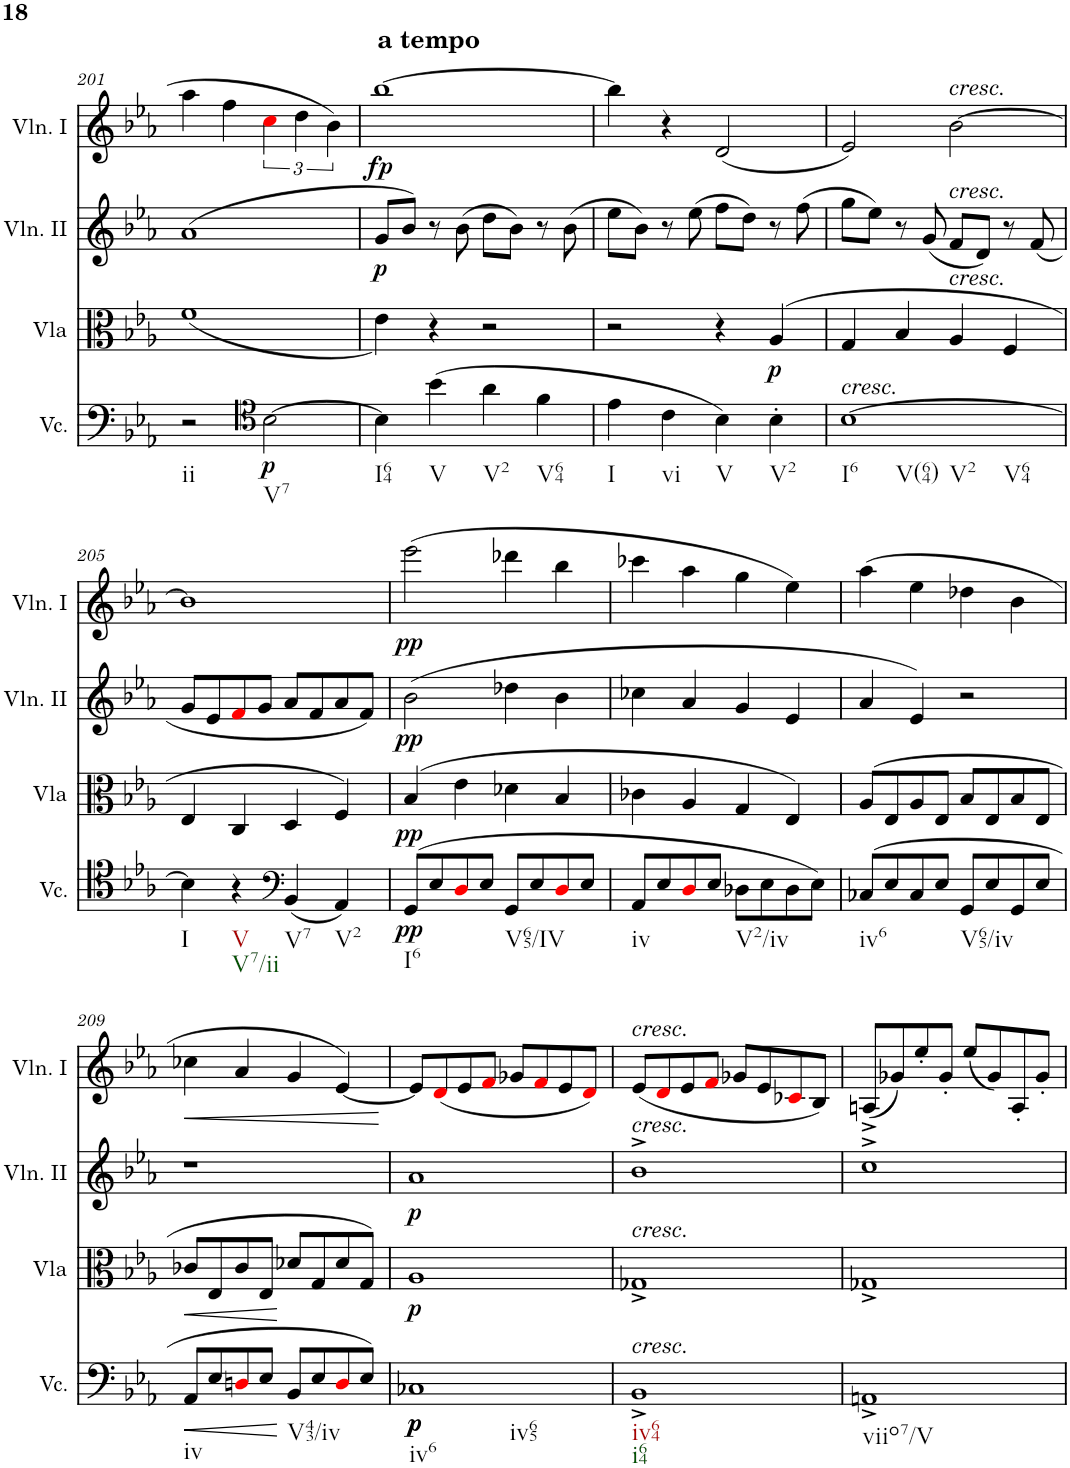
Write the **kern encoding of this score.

**kern	**dynam	**kern	**dynam	**kern	**dynam	**kern	**dynam
*part4	*part4	*part3	*part3	*part2	*part2	*part1	*part1
*staff4	*staff4	*staff3	*staff3	*staff2	*staff2	*staff1	*staff1
*I"Violoncello	*	*I"Viola	*	*I"Violino II	*	*I"Violino I	*
*I'Vc.	*	*I'Vla	*	*I'Vln. II	*	*I'Vln. I	*
!!LO:PB:g=z
*clefF4	*	*clefC3	*	*clefG2	*	*clefG2	*
*k[b-e-a-]	*	*k[b-e-a-]	*	*k[b-e-a-]	*	*k[b-e-a-]	*
*M4/4	*	*M4/4	*	*M4/4	*	*M4/4	*
*met(c)	*	*met(c)	*	*met(c)	*	*met(c)	*
=201	=201	=201	=201	=201	=201	=201	=201
!LO:TX:b:t=ii	!	!	!	!	!	!	!
2r	.	(<1f	.	(>1a-	.	4aa-\	.
.	.	.	.	.	.	4ff\	.
*clefC4	*	*	*	*	*	*	*
!LO:TX:b:t=V7	!	!	!	!	!	!	!
!	!LO:DY:b	!	!	!	!	!	!
[2B-\	p	.	.	.	.	6cci\	.
.	.	.	.	.	.	6dd\	.
.	.	.	.	.	.	6b-\	.
=202	=202	=202	=202	=202	=202	=202	=202
!	!	!	!	!	!	!LO:TX:a:B:t=a tempo	!
!LO:TX:b:t=I64	!	!	!	!	!	!	!
!	!	!	!	!	!LO:DY:b	!	!LO:DY:b
4B-\]	.	4e-\)	.	8g/L	p	[1bb-	fp
.	.	.	.	8b-/J)	.	.	.
!LO:TX:b:t=V	!	!	!	!	!	!	!
(>4b-\	.	4r	.	8r	.	.	.
.	.	.	.	(>8b-\	.	.	.
!LO:TX:b:t=V2	!	!	!	!	!	!	!
4a-\	.	2r	.	8dd\L	.	.	.
.	.	.	.	8b-\J)	.	.	.
!LO:TX:b:t=V64	!	!	!	!	!	!	!
4f\	.	.	.	8r	.	.	.
.	.	.	.	(>8b-\	.	.	.
=203	=203	=203	=203	=203	=203	=203	=203
!LO:TX:b:t=I	!	!	!	!	!	!	!
4e-\	.	2r	.	8ee-\L	.	4bb-\]	.
.	.	.	.	8b-\J)	.	.	.
!LO:TX:b:t=vi	!	!	!	!	!	!	!
4c\	.	.	.	8r	.	4r	.
.	.	.	.	(>8ee-\	.	.	.
!LO:TX:b:t=V	!	!	!	!	!	!	!
4B-\)	.	4r	.	8ff\L	.	(<2d/	.
.	.	.	.	8dd\J)	.	.	.
!LO:TX:b:t=V2	!	!	!	!	!	!	!
!	!	!	!LO:DY:b	!	!	!	!
4B-'\	.	(>4A-/	p	8r	.	.	.
.	.	.	.	(>8ff\	.	.	.
=204	=204	=204	=204	=204	=204	=204	=204
!LO:TX:a:i:t=cresc.	!	!	!	!	!	!	!
!LO:TX:b:t=I6	!	!	!	!	!	!	!
!LO:TX:b:t=V(64)	!	!	!	!	!	!	!
!LO:TX:b:t=V2	!	!	!	!	!	!	!
!LO:TX:b:t=V64	!	!	!	!	!	!	!
[1B-	.	4G/	.	8gg\L	.	2e-/)	.
.	.	.	.	8ee-\J)	.	.	.
.	.	4B-/	.	8r	.	.	.
.	.	.	.	(<8g/	.	.	.
!	!	!	!	!	!	!LO:TX:a:i:t=cresc.	!
!	!	!	!	!LO:TX:a:i:t=cresc.	!	!	!
!	!	!LO:TX:a:i:t=cresc.	!	!	!	!	!
.	.	4A-/	.	8f/L	.	[2b-\	.
.	.	.	.	8d/J)	.	.	.
.	.	4F/	.	8r	.	.	.
.	.	.	.	(<8f/	.	.	.
!!LO:LB:g=z
=205	=205	=205	=205	=205	=205	=205	=205
!LO:TX:b:t=I	!	!	!	!	!	!	!
4B-\]	.	4E-/	.	8g/L	.	1b-]	.
.	.	.	.	8e-/	.	.	.
!LO:TX:b:t=V	!	!	!	!	!	!	!
!LO:TX:b:t=V7/ii	!	!	!	!	!	!	!
4r	.	4C/	.	8fi/	.	.	.
.	.	.	.	8g/J	.	.	.
*clefF4	*	*	*	*	*	*	*
!LO:TX:b:t=V7	!	!	!	!	!	!	!
(<4BB-/	.	4D/	.	8a-/L	.	.	.
.	.	.	.	8f/	.	.	.
!LO:TX:b:t=V2	!	!	!	!	!	!	!
4AA-/)	.	4F/)	.	8a-/	.	.	.
.	.	.	.	8f/J)	.	.	.
=206	=206	=206	=206	=206	=206	=206	=206
!LO:TX:b:t=I6	!	!	!	!	!	!	!
!	!LO:DY:b	!	!LO:DY:b	!	!LO:DY:b	!	!LO:DY:b
(>8GG/L	pp	(>4B-/	pp	(>2b-\	pp	(>2eee-\	pp
8E-/	.	.	.	.	.	.	.
8Di/	.	4e-\	.	.	.	.	.
8E-/J	.	.	.	.	.	.	.
!LO:TX:b:t=V65/IV	!	!	!	!	!	!	!
8GG/L	.	4d-X\	.	4dd-X\	.	4ddd-X\	.
8E-/	.	.	.	.	.	.	.
8Di/	.	4B-/	.	4b-\	.	4bb-\	.
8E-/J	.	.	.	.	.	.	.
=207	=207	=207	=207	=207	=207	=207	=207
!LO:TX:b:t=iv	!	!	!	!	!	!	!
8AA-/L	.	4c-X\	.	4cc-X\	.	4ccc-X\	.
8E-/	.	.	.	.	.	.	.
8Di/	.	4A-/	.	4a-/	.	4aa-\	.
8E-/J	.	.	.	.	.	.	.
!LO:TX:b:t=V2/iv	!	!	!	!	!	!	!
8D-X\L	.	4G/	.	4g/	.	4gg\	.
8E-\	.	.	.	.	.	.	.
8D-\	.	4E-/)	.	4e-/	.	4ee-\)	.
8E-\J)	.	.	.	.	.	.	.
=208	=208	=208	=208	=208	=208	=208	=208
!LO:TX:b:t=iv6	!	!	!	!	!	!	!
(>8C-X/L	.	(>8A-/L	.	4a-/	.	(>4aa-\	.
8E-/	.	8E-/	.	.	.	.	.
8C-/	.	8A-/	.	4e-/)	.	4ee-\	.
8E-/J	.	8E-/J	.	.	.	.	.
!LO:TX:b:t=V65/iv	!	!	!	!	!	!	!
8GG/L	.	8B-/L	.	2r	.	4dd-X\	.
8E-/	.	8E-/	.	.	.	.	.
8GG/	.	8B-/	.	.	.	4b-\	.
8E-/J	.	8E-/J	.	.	.	.	.
!!LO:LB:g=z
=209	=209	=209	=209	=209	=209	=209	=209
!LO:TX:b:t=iv	!	!	!	!	!	!	!
!	!LO:HP:b	!	!LO:HP:b	!	!	!	!LO:HP:b
8AA-/L	<	8c-X/L	<	1r	.	4cc-X\	<
8E-/	.	8E-/	.	.	.	.	.
8Dni/	.	8c-/	.	.	.	4a-/	.
8E-/J	.	8E-/J	.	.	.	.	.
!LO:TX:b:t=V43/iv	!	!	!	!	!	!	!
8BB-/L	[	8d-X/L	[	.	.	4g/	.
8E-/	.	8G/	.	.	.	.	.
8Di/	.	8d-/	.	.	.	[4e-/)	.
8E-/J)	.	8G/J)	.	.	.	.	.
.	.	.	.	.	.	.	[
=210	=210	=210	=210	=210	=210	=210	=210
!LO:TX:b:t=iv6	!	!	!	!	!	!	!
!LO:TX:b:t=iv65	!	!	!	!	!	!	!
!	!LO:DY:b	!	!	!	!	!	!
!	!LO:DY:n=1:b	!	!LO:DY:b	!	!LO:DY:b	!	!
1C-X	p p	1A-	p	1a-	p	8e-/L]	.
.	.	.	.	.	.	(<8di/	.
.	.	.	.	.	.	8e-/	.
.	.	.	.	.	.	8fi/J	.
.	.	.	.	.	.	8g-X/L	.
.	.	.	.	.	.	8fi/	.
.	.	.	.	.	.	8e-/	.
.	.	.	.	.	.	8di/J)	.
=211	=211	=211	=211	=211	=211	=211	=211
!	!	!	!	!	!	!LO:TX:a:i:t=cresc.	!
!	!	!	!	!LO:TX:a:i:t=cresc.	!	!	!
!	!	!LO:TX:a:i:t=cresc.	!	!	!	!	!
!LO:TX:a:i:t=cresc.	!	!	!	!	!	!	!
!LO:TX:b:t=iv64	!	!	!	!	!	!	!
!LO:TX:b:t=i64	!	!	!	!	!	!	!
1BB-^	.	1G-X^	.	1b-^	.	(<8e-/L	.
.	.	.	.	.	.	8di/	.
.	.	.	.	.	.	8e-/	.
.	.	.	.	.	.	8fi/J	.
.	.	.	.	.	.	8g-X/L	.
.	.	.	.	.	.	8e-/	.
.	.	.	.	.	.	8c-Xi/	.
.	.	.	.	.	.	8B-/J)	.
=212	=212	=212	=212	=212	=212	=212	=212
!LO:TX:b:t=viio7/V	!	!	!	!	!	!	!
1AAn^	.	1G-X^	.	1cc^	.	(<8An^/L	.
.	.	.	.	.	.	8g-X/)	.
.	.	.	.	.	.	8ee-'/	.
.	.	.	.	.	.	8g-'/J	.
.	.	.	.	.	.	(<8ee-/L	.
.	.	.	.	.	.	8g-/)	.
.	.	.	.	.	.	8A'/	.
.	.	.	.	.	.	8g-'/J	.
=	=	=	=	=	=	=	=
*-	*-	*-	*-	*-	*-	*-	*-
